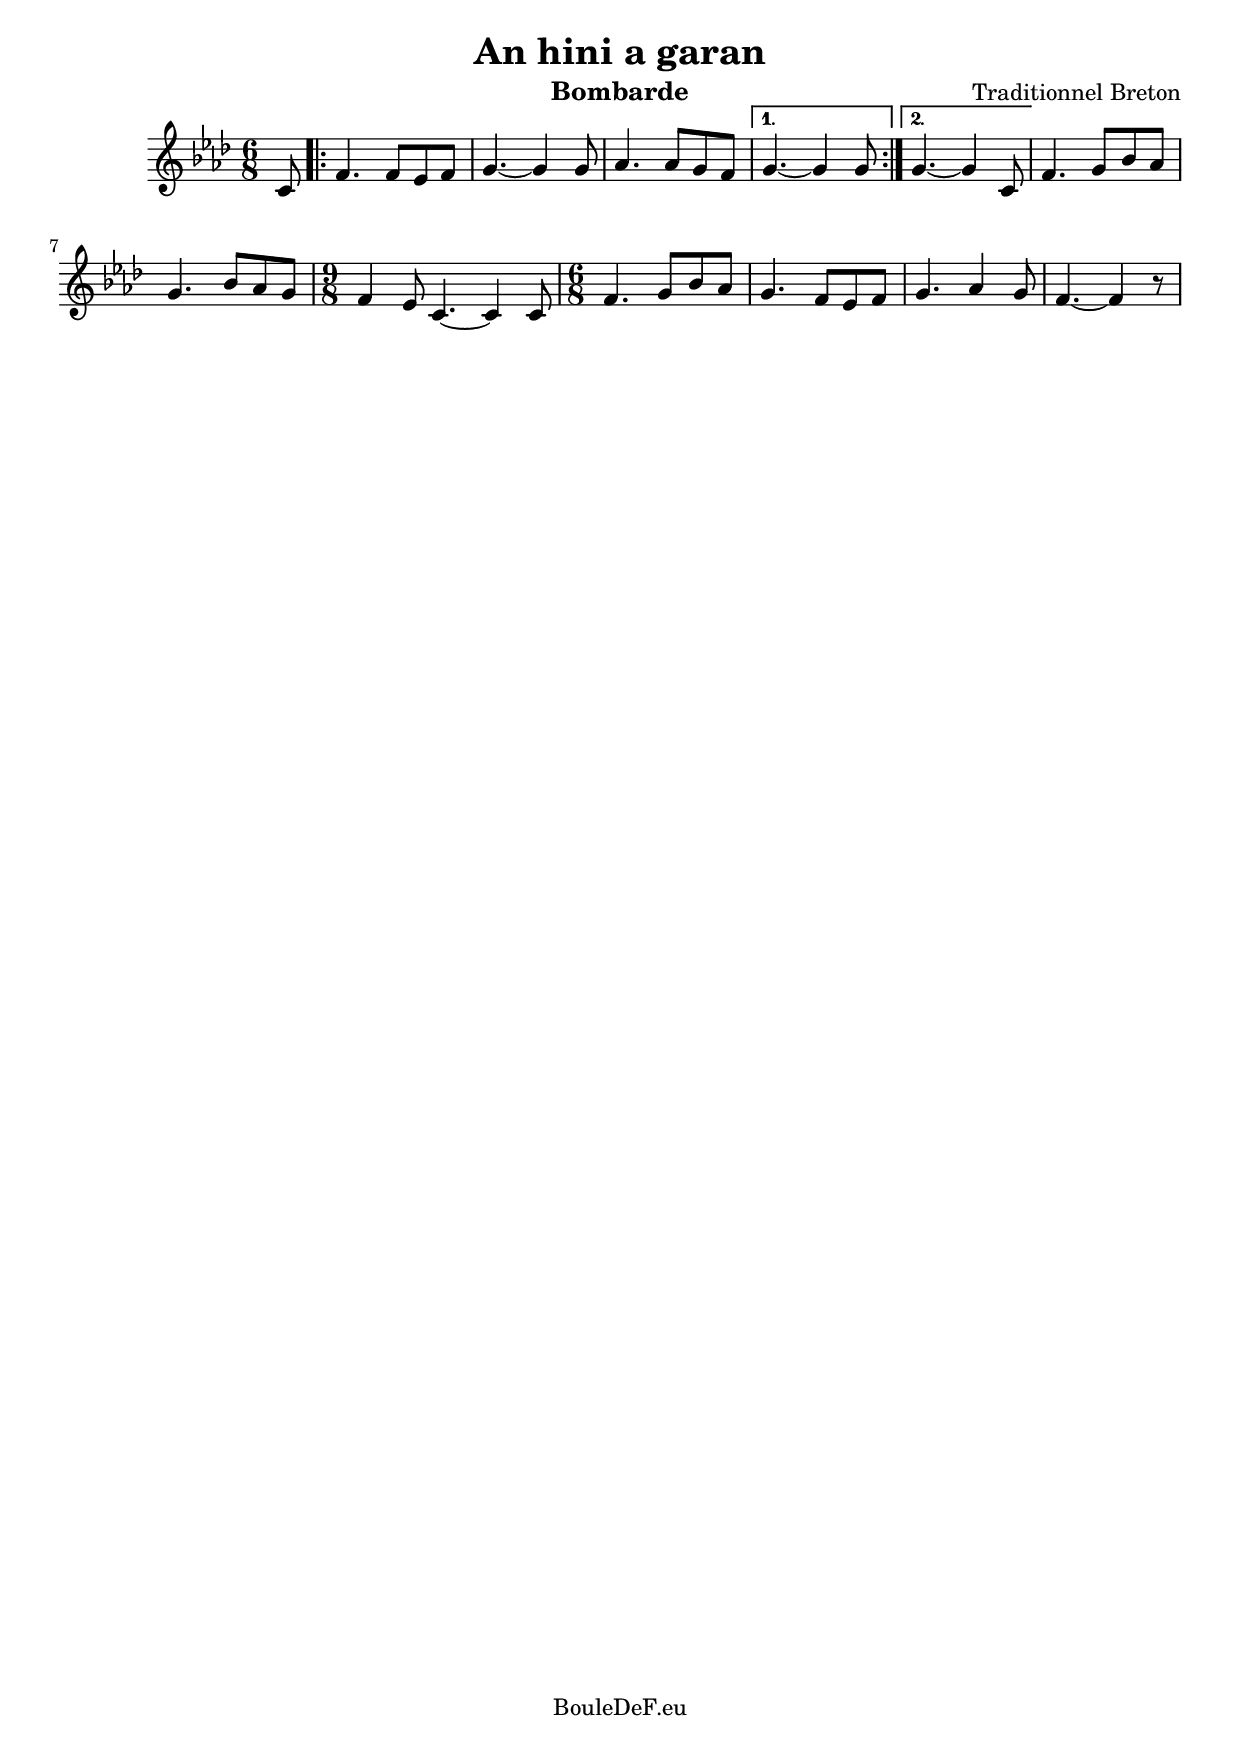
\version "2.16.0"
\include "italiano.ly"

\header {
	title = "An hini a garan"
	composer = "Traditionnel Breton"
	instrument = "Bombarde"
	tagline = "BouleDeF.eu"
}

marche = \relative sib {
	\clef "treble"
	\key lab \major

	\time 6/8
	\partial 8 do8
	\repeat volta 2 {
		| fa4. fa8 mib fa
		| sol4.~ sol4 sol8
		| lab4. lab8 sol fa
	}
	\alternative {
		{| sol4.~ sol4 sol8}
		{| sol4.~ sol4 do,8}
	}
	| fa4. sol8 sib lab
	| sol4. sib8 lab sol
	\time 9/8
	| fa4 mib8 do4.~ do4 do8
	\time 6/8
	| fa4. sol8 sib lab
	| sol4. fa8 mib fa
	| sol4. lab4 sol8
	| fa4.~ fa4 r8
}

\score {
	\new Staff {
		\clef "treble" \marche
	}
	\layout {}
}

\score {
	\new Staff \with {midiInstrument=#"oboe"} {
		\unfoldRepeats { \marche }
	}
	\midi {}
}
